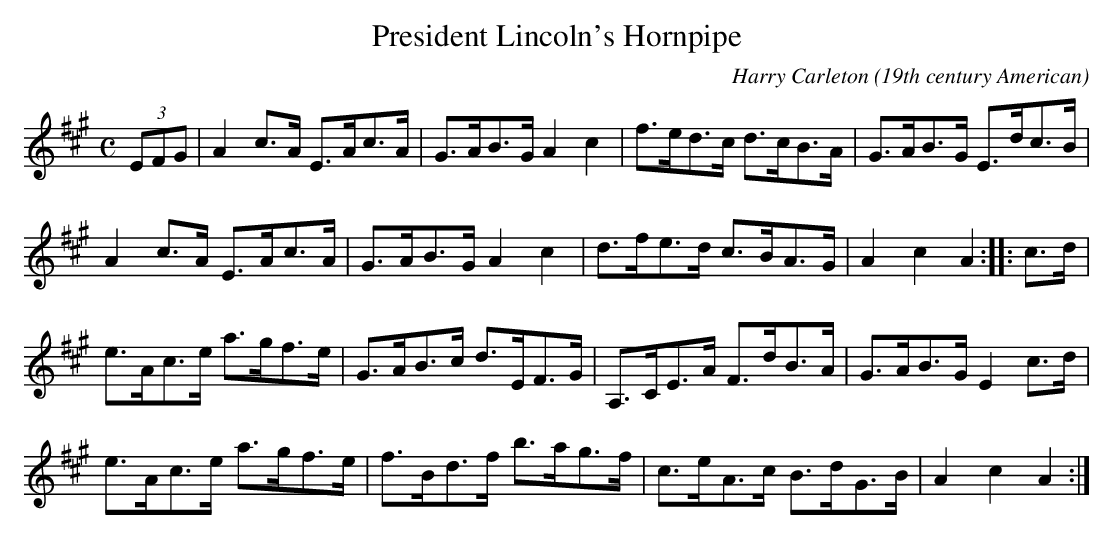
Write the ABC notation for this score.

X:1
T:President Lincoln's Hornpipe
C:Harry Carleton (19th century American)
M:C
K:A
(3EFG | A2 c>A E>Ac>A | G>AB>G A2 c2 | f>ed>c d>cB>A | G>AB>G E>dc>B |
A2 c>A E>Ac>A | G>AB>G A2 c2 | d>fe>d c>BA>G | A2 c2 A2 :||: c>d |
e>Ac>e a>gf>e | G>AB>c d>EF>G | A,>CE>A F>dB>A | G>AB>G E2 c>d |
e>Ac>e a>gf>e | f>Bd>f b>ag>f | c>eA>c B>dG>B | A2 c2 A2 :|
